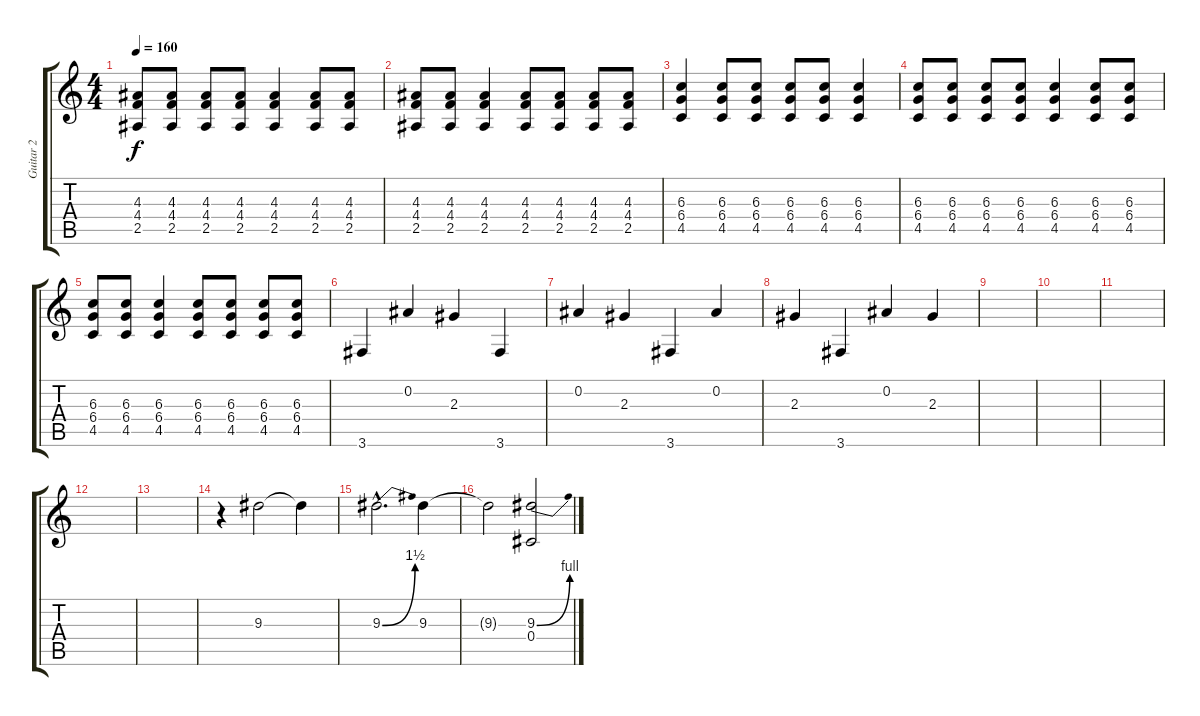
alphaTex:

\track ("Guitar 2" "Guitar 2") {instrument distortionguitar}
\staff {score tabs}
\tuning (Eb4 Bb3 Gb3 Db3 Ab2 Eb2) {hide}
\ts (4 4)
\tempo 160
\clef g2
\ks c
(4.3 4.4 2.5).8{dy f} (4.3 4.4 2.5).8 (4.3 4.4 2.5).8 (4.3 4.4 2.5).8 (4.3 4.4 2.5).4 (4.3 4.4 2.5).8 (4.3 4.4 2.5).8 |
(4.3 4.4 2.5).8 (4.3 4.4 2.5).8 (4.3 4.4 2.5).4 (4.3 4.4 2.5).8 (4.3 4.4 2.5).8 (4.3 4.4 2.5).8 (4.3 4.4 2.5).8 |
(6.3 6.4 4.5).4 (6.3 6.4 4.5).8 (6.3 6.4 4.5).8 (6.3 6.4 4.5).8 (6.3 6.4 4.5).8 (6.3 6.4 4.5).4 |
(6.3 6.4 4.5).8 (6.3 6.4 4.5).8 (6.3 6.4 4.5).8 (6.3 6.4 4.5).8 (6.3 6.4 4.5).4 (6.3 6.4 4.5).8 (6.3 6.4 4.5).8 |
(6.3 6.4 4.5).8 (6.3 6.4 4.5).8 (6.3 6.4 4.5).4 (6.3 6.4 4.5).8 (6.3 6.4 4.5).8 (6.3 6.4 4.5).8 (6.3 6.4 4.5).8 |
3.6.4 0.2.4 2.3.4 3.6.4 |
0.2.4 2.3.4 3.6.4 0.2.4 |
2.3.4 3.6.4 0.2.4 2.3.4 |
|
|
|
|
|
r.4 9.3.2 9.3{t}.4 |
9.3{be (bend 0 0 60 6) hac}.2{d} 9.3.4 |
9.3{t}.2 (9.3{be (bend 0 0 60 4)} 0.4).2
